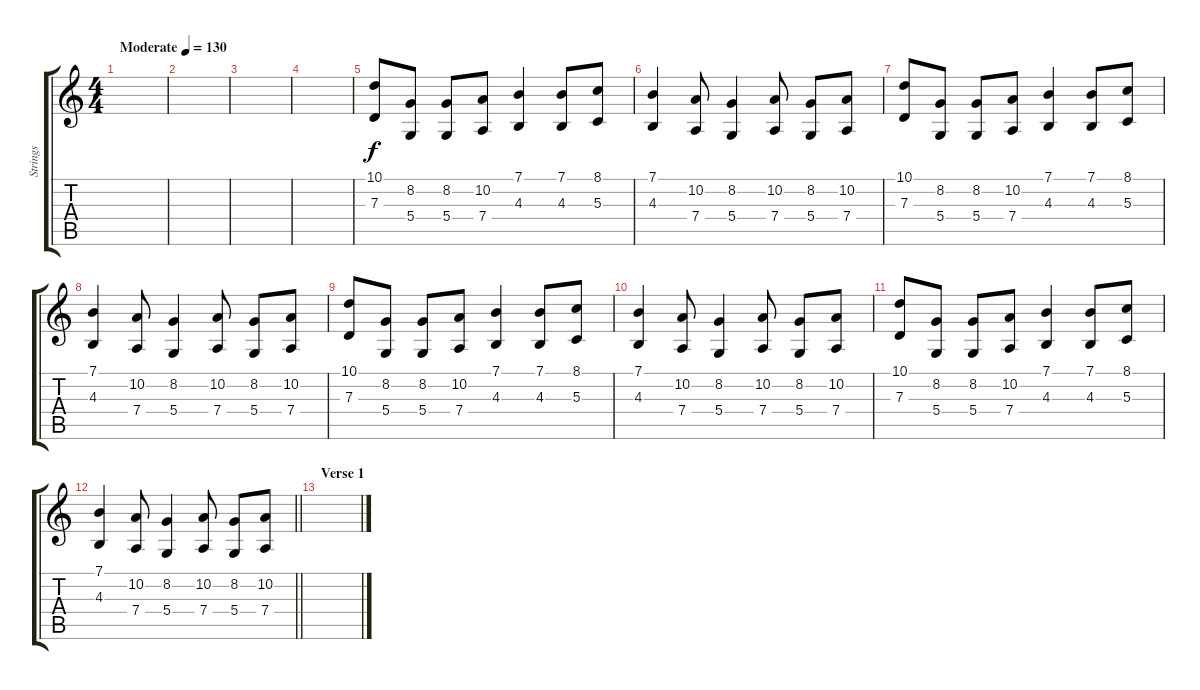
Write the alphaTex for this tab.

\track ("Strings" "Strings") {instrument stringensemble1}
\staff {score tabs}
\tuning (E4 B3 G3 D3 A2 E2) {hide}
\ts (4 4)
\tempo (130 "Moderate")
\clef g2
\ks c
|
|
|
|
(10.1 7.3).8 (8.2 5.4).8 (8.2 5.4).8 (10.2 7.4).8 (7.1 4.3).4 (7.1 4.3).8 (8.1 5.3).8 |
(7.1 4.3).4 (10.2 7.4).8 (8.2 5.4).4 (10.2 7.4).8 (8.2 5.4).8 (10.2 7.4).8 |
(10.1 7.3).8 (8.2 5.4).8 (8.2 5.4).8 (10.2 7.4).8 (7.1 4.3).4 (7.1 4.3).8 (8.1 5.3).8 |
(7.1 4.3).4 (10.2 7.4).8 (8.2 5.4).4 (10.2 7.4).8 (8.2 5.4).8 (10.2 7.4).8 |
(10.1 7.3).8 (8.2 5.4).8 (8.2 5.4).8 (10.2 7.4).8 (7.1 4.3).4 (7.1 4.3).8 (8.1 5.3).8 |
(7.1 4.3).4 (10.2 7.4).8 (8.2 5.4).4 (10.2 7.4).8 (8.2 5.4).8 (10.2 7.4).8 |
(10.1 7.3).8 (8.2 5.4).8 (8.2 5.4).8 (10.2 7.4).8 (7.1 4.3).4 (7.1 4.3).8 (8.1 5.3).8 |
\barLineRight lightlight
(7.1 4.3).4 (10.2 7.4).8 (8.2 5.4).4 (10.2 7.4).8 (8.2 5.4).8 (10.2 7.4).8 |
\section ("" "Verse 1")
